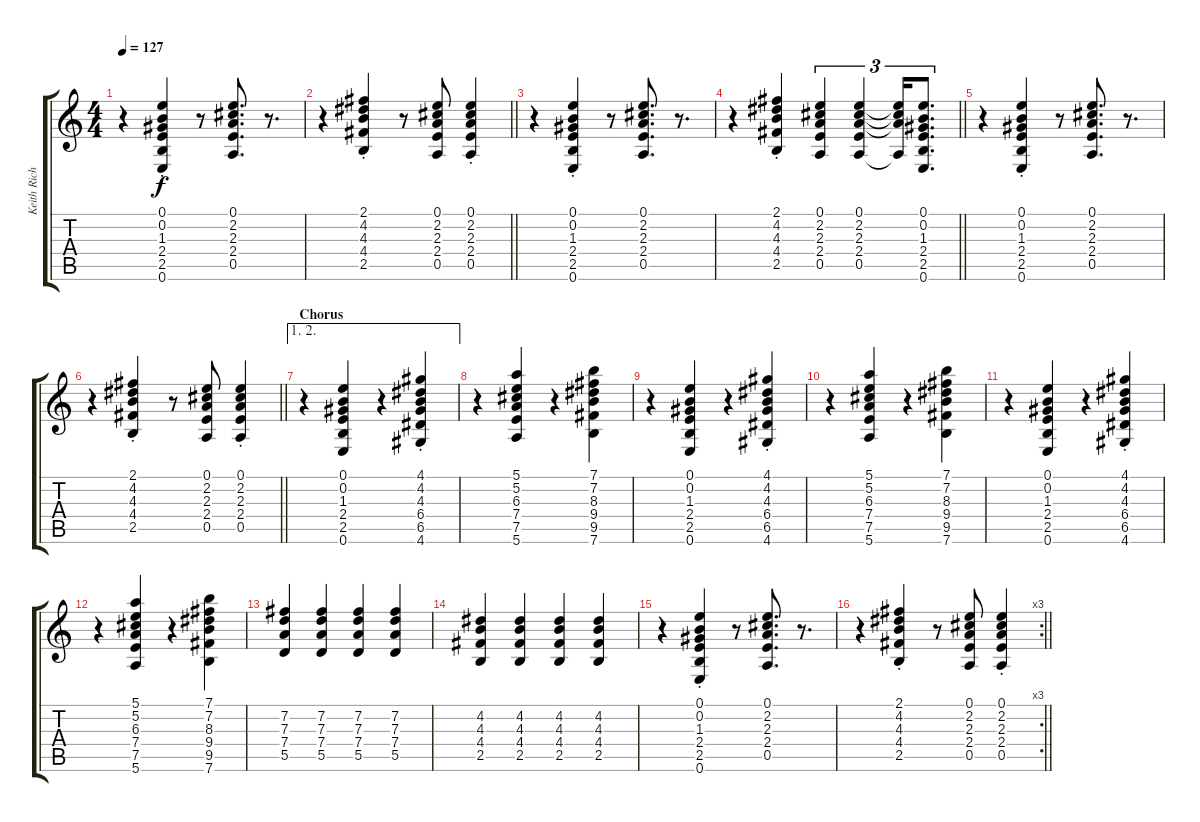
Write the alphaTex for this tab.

\track ("Keith Richards" "Keith Rich") {instrument overdrivenguitar}
\staff {score tabs}
\tuning (E4 B3 G3 D3 A2 E2) {hide}
\ts (4 4)
\tempo 127
\clef g2
\ks c
r.4{dy f} (0.1{st} 0.2{st} 1.3{st} 2.4{st} 2.5{st} 0.6{st}).4 r.8 (0.1 2.2 2.3 2.4 0.5).8{d} r.8{d} |
\barLineRight lightlight
r.4 (2.1{st} 4.2{st} 4.3{st} 4.4{st} 2.5{st}).4 r.8 (0.1 2.2 2.3 2.4 0.5).8 (0.1{st} 2.2{st} 2.3{st} 2.4{st} 0.5{st}).4 |
r.4 (0.1{st} 0.2{st} 1.3{st} 2.4{st} 2.5{st} 0.6{st}).4 r.8 (0.1 2.2 2.3 2.4 0.5).8{d} r.8{d} |
\barLineRight lightlight
r.4 (2.1{st} 4.2{st} 4.3{st} 4.4{st} 2.5{st}).4 (0.1 2.2 2.3 2.4 0.5).4{tu (3 2)} (0.1 2.2 2.3 2.4 0.5).4{tu (3 2)} (0.1{t} 2.2{t} 2.3{t} 0.5{t}).16{tu (3 2)} (0.1 0.2 1.3 2.4 2.5 0.6).8{d tu (3 2)} |
r.4 (0.1{st} 0.2{st} 1.3{st} 2.4{st} 2.5{st} 0.6{st}).4 r.8 (0.1 2.2 2.3 2.4 0.5).8{d} r.8{d} |
\barLineRight lightlight
r.4 (2.1{st} 4.2{st} 4.3{st} 4.4{st} 2.5{st}).4 r.8 (0.1 2.2 2.3 2.4 0.5).8 (0.1{st} 2.2{st} 2.3{st} 2.4{st} 0.5{st}).4 |
\ae (1 2)
\section ("" "Chorus")
r.4 (0.1 0.2 1.3 2.4 2.5 0.6).4 r.4 (4.1{st} 4.2{st} 4.3{st} 6.4{st} 6.5{st} 4.6).4 |
r.4 (5.1 5.2 6.3 7.4 7.5 5.6).4 r.4 (7.1 7.2 8.3 9.4 9.5 7.6).4 |
r.4 (0.1 0.2 1.3 2.4 2.5 0.6).4 r.4 (4.1{st} 4.2{st} 4.3{st} 6.4{st} 6.5{st} 4.6).4 |
r.4 (5.1 5.2 6.3 7.4 7.5 5.6).4 r.4 (7.1 7.2 8.3 9.4 9.5 7.6).4 |
r.4 (0.1 0.2 1.3 2.4 2.5 0.6).4 r.4 (4.1{st} 4.2{st} 4.3{st} 6.4{st} 6.5{st} 4.6).4 |
r.4 (5.1 5.2 6.3 7.4 7.5 5.6).4 r.4 (7.1 7.2 8.3 9.4 9.5 7.6).4 |
(7.2 7.3 7.4 5.5).4 (7.2 7.3 7.4 5.5).4 (7.2 7.3 7.4 5.5).4 (7.2 7.3 7.4 5.5).4 |
(4.2 4.3 4.4 2.5).4 (4.2 4.3 4.4 2.5).4 (4.2 4.3 4.4 2.5).4 (4.2 4.3 4.4 2.5).4 |
r.4 (0.1{st} 0.2{st} 1.3{st} 2.4{st} 2.5{st} 0.6{st}).4 r.8 (0.1 2.2 2.3 2.4 0.5).8{d} r.8{d} |
\rc 3
\barLineRight lightlight
r.4 (2.1{st} 4.2{st} 4.3{st} 4.4{st} 2.5{st}).4 r.8 (0.1 2.2 2.3 2.4 0.5).8 (0.1{st} 2.2{st} 2.3{st} 2.4{st} 0.5{st}).4
